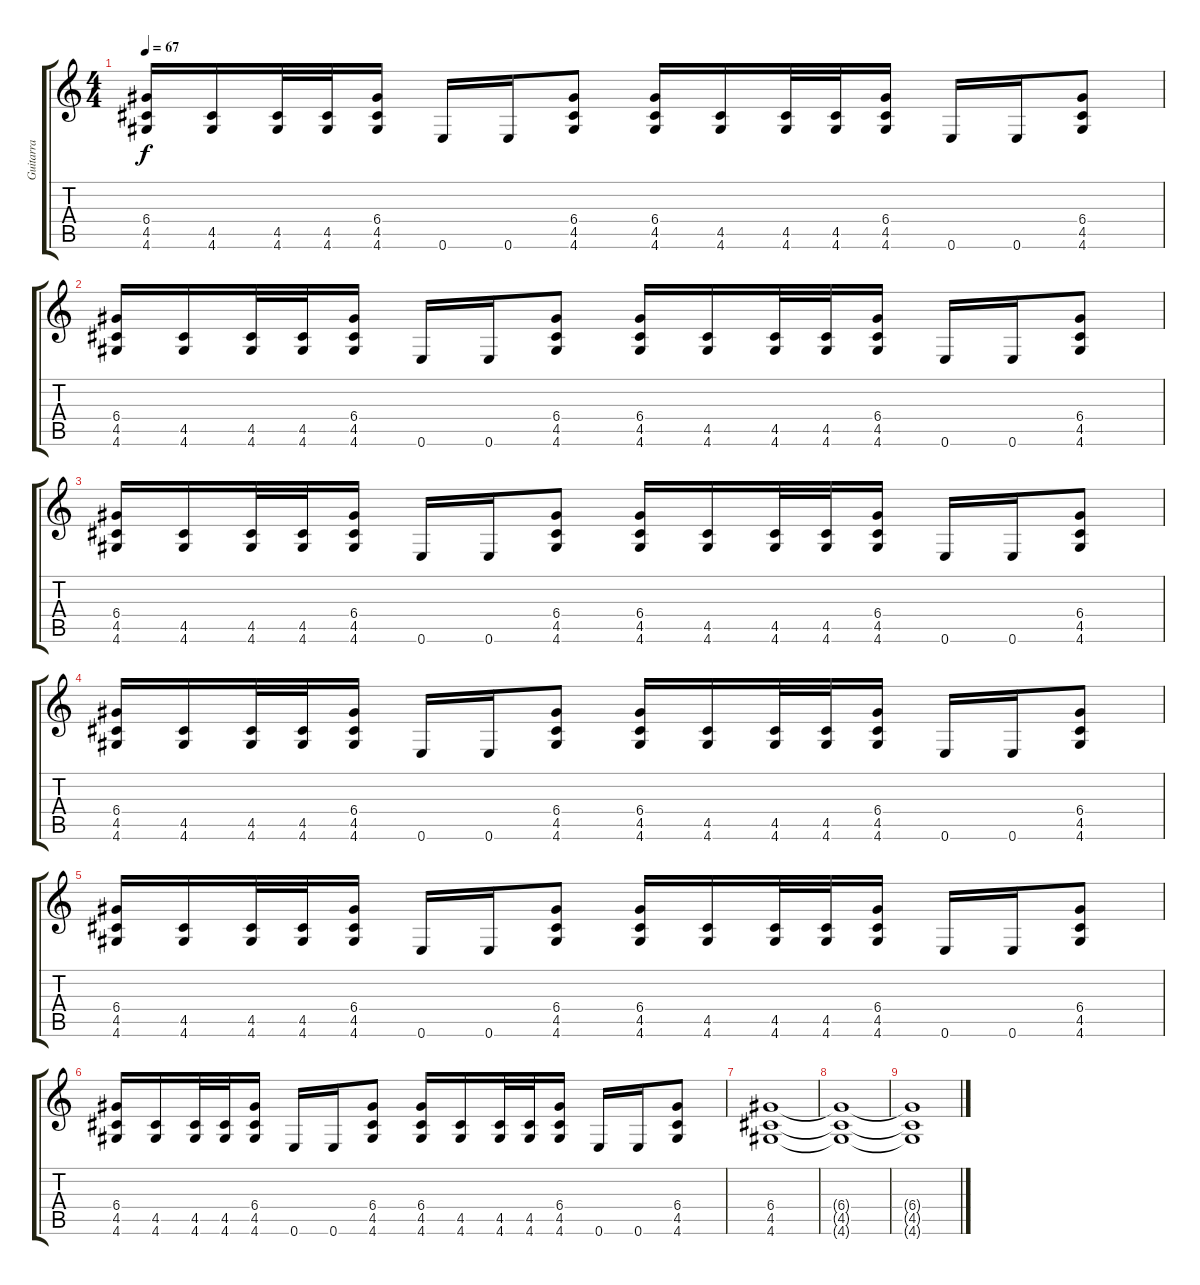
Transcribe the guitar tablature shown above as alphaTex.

\track ("Guitarra" "Guitarra") {instrument overdrivenguitar}
\staff {score tabs}
\tuning (E4 B3 G3 D3 A2 E2) {hide}
\ts (4 4)
\tempo 67
\clef g2
\ks c
(6.4 4.5 4.6).16{dy f} (4.5 4.6).16 (4.5 4.6).32 (4.5 4.6).32 (6.4 4.5 4.6).16 0.6.16 0.6.16 (6.4 4.5 4.6).8 (6.4 4.5 4.6).16 (4.5 4.6).16 (4.5 4.6).32 (4.5 4.6).32 (6.4 4.5 4.6).16 0.6.16 0.6.16 (6.4 4.5 4.6).8 |
(6.4 4.5 4.6).16 (4.5 4.6).16 (4.5 4.6).32 (4.5 4.6).32 (6.4 4.5 4.6).16 0.6.16 0.6.16 (6.4 4.5 4.6).8 (6.4 4.5 4.6).16 (4.5 4.6).16 (4.5 4.6).32 (4.5 4.6).32 (6.4 4.5 4.6).16 0.6.16 0.6.16 (6.4 4.5 4.6).8 |
(6.4 4.5 4.6).16 (4.5 4.6).16 (4.5 4.6).32 (4.5 4.6).32 (6.4 4.5 4.6).16 0.6.16 0.6.16 (6.4 4.5 4.6).8 (6.4 4.5 4.6).16 (4.5 4.6).16 (4.5 4.6).32 (4.5 4.6).32 (6.4 4.5 4.6).16 0.6.16 0.6.16 (6.4 4.5 4.6).8 |
(6.4 4.5 4.6).16 (4.5 4.6).16 (4.5 4.6).32 (4.5 4.6).32 (6.4 4.5 4.6).16 0.6.16 0.6.16 (6.4 4.5 4.6).8 (6.4 4.5 4.6).16 (4.5 4.6).16 (4.5 4.6).32 (4.5 4.6).32 (6.4 4.5 4.6).16 0.6.16 0.6.16 (6.4 4.5 4.6).8 |
(6.4 4.5 4.6).16 (4.5 4.6).16 (4.5 4.6).32 (4.5 4.6).32 (6.4 4.5 4.6).16 0.6.16 0.6.16 (6.4 4.5 4.6).8 (6.4 4.5 4.6).16 (4.5 4.6).16 (4.5 4.6).32 (4.5 4.6).32 (6.4 4.5 4.6).16 0.6.16 0.6.16 (6.4 4.5 4.6).8 |
(6.4 4.5 4.6).16 (4.5 4.6).16 (4.5 4.6).32 (4.5 4.6).32 (6.4 4.5 4.6).16 0.6.16 0.6.16 (6.4 4.5 4.6).8 (6.4 4.5 4.6).16 (4.5 4.6).16 (4.5 4.6).32 (4.5 4.6).32 (6.4 4.5 4.6).16 0.6.16 0.6.16 (6.4 4.5 4.6).8 |
(6.4 4.5 4.6).1 |
(6.4{t} 4.5{t} 4.6{t}).1 |
(6.4{t} 4.5{t} 4.6{t}).1{volume 0}
